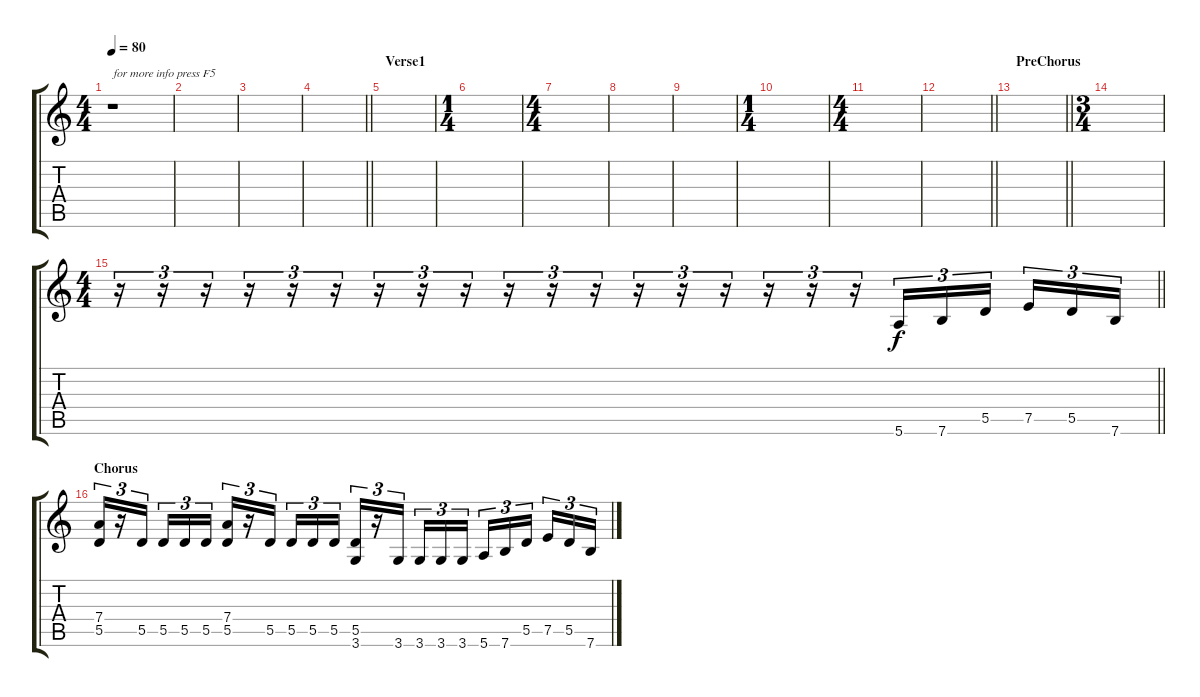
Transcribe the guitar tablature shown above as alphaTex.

\track "" {instrument distortionguitar}
\staff {score tabs}
\tuning (E4 B3 G3 D3 A2 E2) {hide}
\ts (4 4)
\tempo 80
\clef g2
\ks c
r.1{txt "for more info press F5" dy f instrument distortionguitar} |
|
|
\barLineRight lightlight
|
\section ("" "Verse1")
|
\ts (1 4)
|
\ts (4 4)
|
|
|
\ts (1 4)
|
\ts (4 4)
|
\barLineRight lightlight
|
\section ("" "PreChorus")
\barLineRight lightlight
|
\ts (3 4)
|
\ts (4 4)
\barLineRight lightlight
r.16{tu (3 2)} r.16{tu (3 2)} r.16{tu (3 2)} r.16{tu (3 2)} r.16{tu (3 2)} r.16{tu (3 2)} r.16{tu (3 2)} r.16{tu (3 2)} r.16{tu (3 2)} r.16{tu (3 2)} r.16{tu (3 2)} r.16{tu (3 2)} r.16{tu (3 2)} r.16{tu (3 2)} r.16{tu (3 2)} r.16{tu (3 2)} r.16{tu (3 2)} r.16{tu (3 2)} 5.6.16{tu (3 2)} 7.6.16{tu (3 2)} 5.5.16{tu (3 2) beam splitsecondary} 7.5.16{tu (3 2)} 5.5.16{tu (3 2)} 7.6.16{tu (3 2)} |
\section ("" "Chorus")
(7.4 5.5).16{tu (3 2)} r.16{tu (3 2)} 5.5.16{tu (3 2) beam splitsecondary} 5.5.16{tu (3 2)} 5.5.16{tu (3 2)} 5.5.16{tu (3 2)} (7.4 5.5).16{tu (3 2)} r.16{tu (3 2)} 5.5.16{tu (3 2) beam splitsecondary} 5.5.16{tu (3 2)} 5.5.16{tu (3 2)} 5.5.16{tu (3 2)} (5.5 3.6).16{tu (3 2)} r.16{tu (3 2)} 3.6.16{tu (3 2) beam splitsecondary} 3.6.16{tu (3 2)} 3.6.16{tu (3 2)} 3.6.16{tu (3 2)} 5.6.16{tu (3 2)} 7.6.16{tu (3 2)} 5.5.16{tu (3 2) beam splitsecondary} 7.5.16{tu (3 2)} 5.5.16{tu (3 2)} 7.6.16{tu (3 2)}
